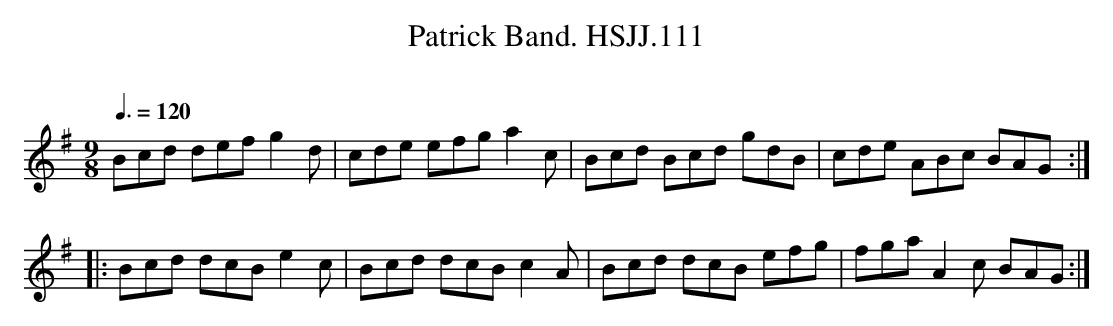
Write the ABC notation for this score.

X:1
T:Patrick Band. HSJJ.111
M:9/8
L:1/8
Q:3/8=120
O:
K:G
Bcd def g2d|cde efga2c|Bcd Bcd gdB|cde ABc BAG:|
|:Bcd dcBe2c|Bcd dcBc2A|Bcd dcB efg|fgaA2c BAG:|
